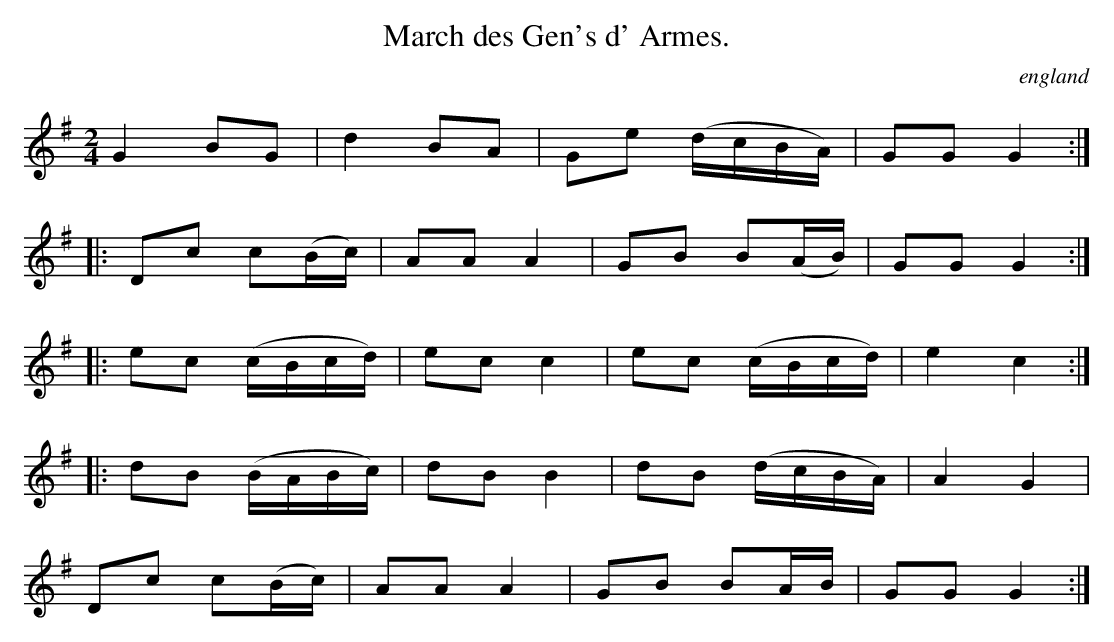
X:1
T:March des Gen's d' Armes.
O:england
M:2/4
L:1/8
K:G
G2  BG       |d2BA|Ge (d/c/B/A/)|GG G2::
Dc  c(B/c/)  |AAA2|GB  B(A/B/)  |GG G2::
ec (c/B/c/d/)|ecc2|ec (c/B/c/d/)|e2 c2::
dB (B/A/B/c/)|dBB2|dB (d/c/B/A/)|A2 G2 |
Dc  c(B/c/)  |AAA2|GB  BA/B/    |GG G2:|
